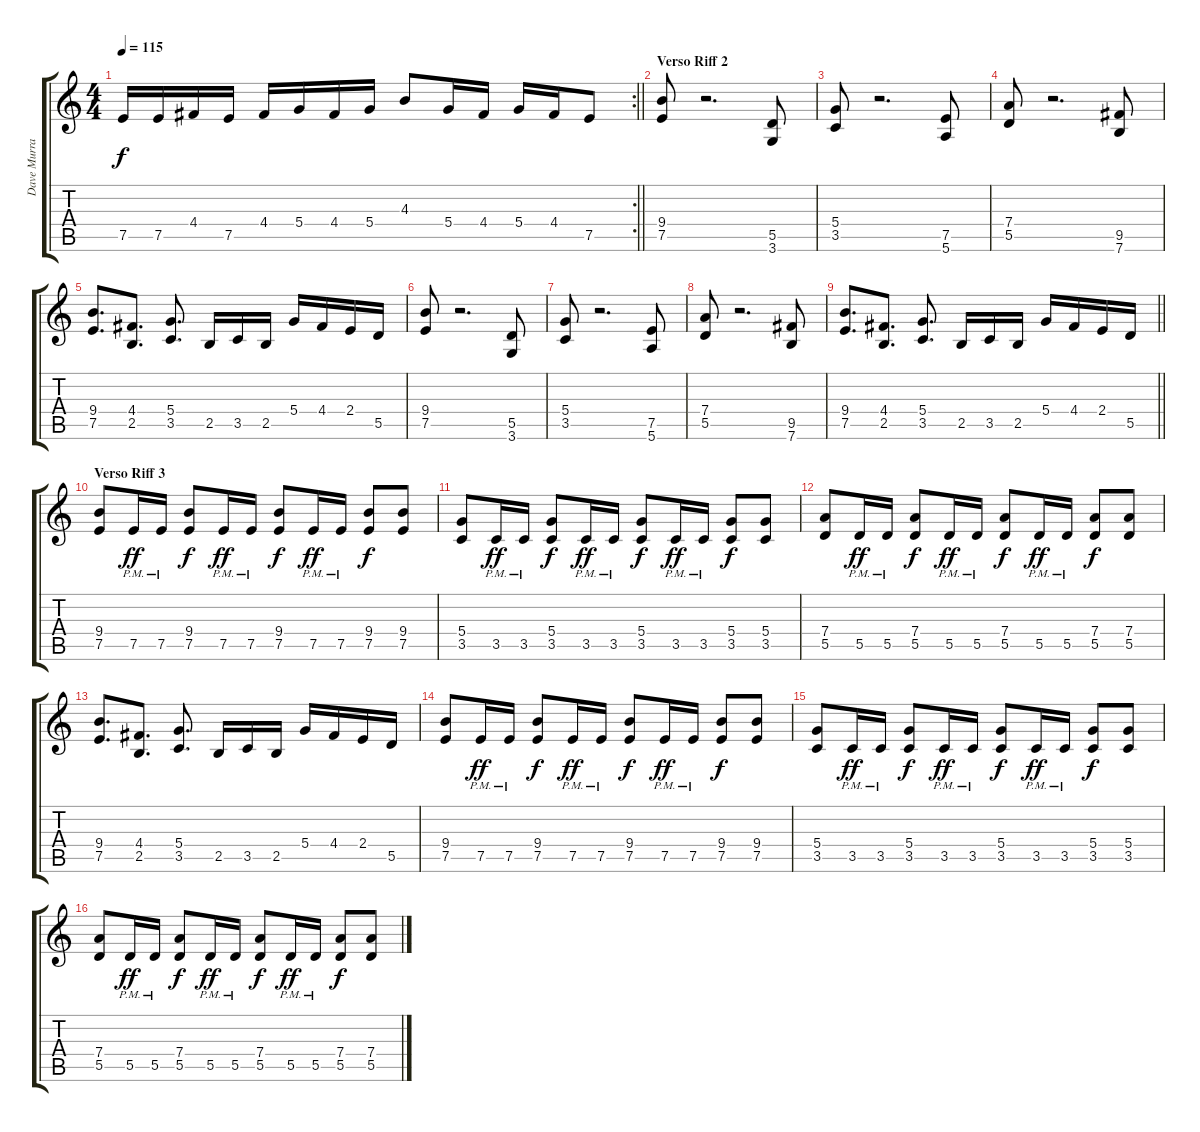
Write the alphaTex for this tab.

\track ("Dave Murray" "Dave Murra") {instrument distortionguitar}
\staff {score tabs}
\tuning (E4 B3 G3 D3 A2 E2) {hide}
\rc 2
\ts (4 4)
\tempo 115
\clef g2
\barLineRight lightlight
\ks c
7.5{t}.16{dy f} 7.5.16 4.4.16 7.5.16 4.4.16 5.4.16 4.4.16 5.4.16 4.3.8 5.4.16 4.4.16 5.4.16 4.4.16 7.5.8 |
\section ("" "Verso Riff 2")
(9.4 7.5).8 r.2{d} (5.5 3.6).8 |
(5.4 3.5).8 r.2{d} (7.5 5.6).8 |
(7.4 5.5).8 r.2{d} (9.5 7.6).8 |
(9.4 7.5).8{d} (4.4 2.5).8{d} (5.4 3.5).8{d} 2.5.16 3.5.16 2.5.16 5.4.16 4.4.16 2.4.16 5.5.16 |
(9.4 7.5).8 r.2{d} (5.5 3.6).8 |
(5.4 3.5).8 r.2{d} (7.5 5.6).8 |
(7.4 5.5).8 r.2{d} (9.5 7.6).8 |
\barLineRight lightlight
(9.4 7.5).8{d} (4.4 2.5).8{d} (5.4 3.5).8{d} 2.5.16 3.5.16 2.5.16 5.4.16 4.4.16 2.4.16 5.5.16 |
\section ("" "Verso Riff 3")
(9.4 7.5).8 7.5{pm}.16{dy ff} 7.5{pm}.16 (9.4 7.5).8{dy f} 7.5{pm}.16{dy ff} 7.5{pm}.16 (9.4 7.5).8{dy f} 7.5{pm}.16{dy ff} 7.5{pm}.16 (9.4 7.5).8{dy f} (9.4 7.5).8 |
(5.4 3.5).8 3.5{pm}.16{dy ff} 3.5{pm}.16 (5.4 3.5).8{dy f} 3.5{pm}.16{dy ff} 3.5{pm}.16 (5.4 3.5).8{dy f} 3.5{pm}.16{dy ff} 3.5{pm}.16 (5.4 3.5).8{dy f} (5.4 3.5).8 |
(7.4 5.5).8 5.5{pm}.16{dy ff} 5.5{pm}.16 (7.4 5.5).8{dy f} 5.5{pm}.16{dy ff} 5.5{pm}.16 (7.4 5.5).8{dy f} 5.5{pm}.16{dy ff} 5.5{pm}.16 (7.4 5.5).8{dy f} (7.4 5.5).8 |
(9.4 7.5).8{d} (4.4 2.5).8{d} (5.4 3.5).8{d} 2.5.16 3.5.16 2.5.16 5.4.16 4.4.16 2.4.16 5.5.16 |
(9.4 7.5).8 7.5{pm}.16{dy ff} 7.5{pm}.16 (9.4 7.5).8{dy f} 7.5{pm}.16{dy ff} 7.5{pm}.16 (9.4 7.5).8{dy f} 7.5{pm}.16{dy ff} 7.5{pm}.16 (9.4 7.5).8{dy f} (9.4 7.5).8 |
(5.4 3.5).8 3.5{pm}.16{dy ff} 3.5{pm}.16 (5.4 3.5).8{dy f} 3.5{pm}.16{dy ff} 3.5{pm}.16 (5.4 3.5).8{dy f} 3.5{pm}.16{dy ff} 3.5{pm}.16 (5.4 3.5).8{dy f} (5.4 3.5).8 |
(7.4 5.5).8 5.5{pm}.16{dy ff} 5.5{pm}.16 (7.4 5.5).8{dy f} 5.5{pm}.16{dy ff} 5.5{pm}.16 (7.4 5.5).8{dy f} 5.5{pm}.16{dy ff} 5.5{pm}.16 (7.4 5.5).8{dy f} (7.4 5.5).8
